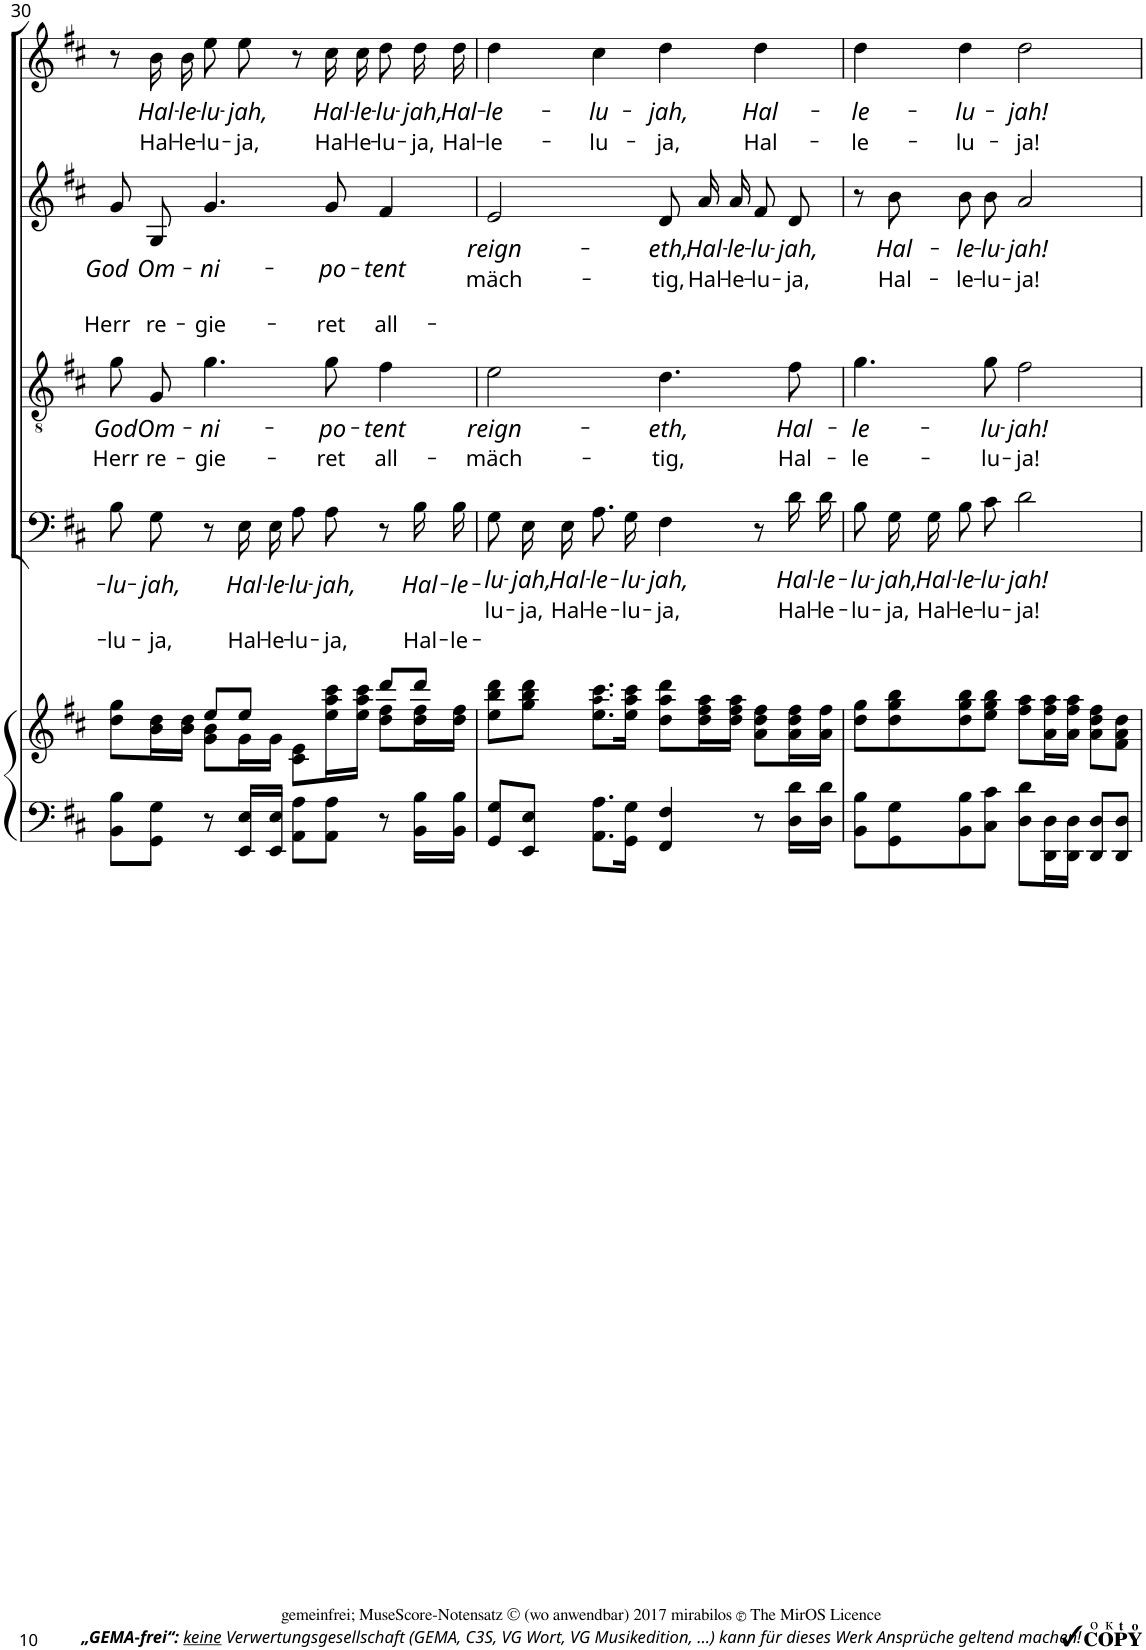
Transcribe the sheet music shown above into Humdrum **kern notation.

**kern	**kern	**kern	**text	**text	**kern	**text	**text	**kern	**text	**text	**kern	**text	**text
*part5	*part5	*part4	*part4	*part4	*part3	*part3	*part3	*part2	*part2	*part2	*part1	*part1	*part1
*staff6	*staff5	*staff4	*staff4	*staff4	*staff3	*staff3	*staff3	*staff2	*staff2	*staff2	*staff1	*staff1	*staff1
*I"Cembalo	*	*I"Baß	*	*	*I"Tenor	*	*	*I"Alt	*	*	*I"Sopran	*	*
!!LO:PB:g=z
*clefF4	*clefG2	*clefF4	*	*	*clefGv2	*	*	*clefG2	*	*	*clefG2	*	*
*k[f#c#]	*k[f#c#]	*k[f#c#]	*	*	*k[f#c#]	*	*	*k[f#c#]	*	*	*k[f#c#]	*	*
*M4/4	*M4/4	*M4/4	*	*	*M4/4	*	*	*M4/4	*	*	*M4/4	*	*
*met(c)	*met(c)	*met(c)	*	*	*met(c)	*	*	*met(c)	*	*	*met(c)	*	*
=30	=30	=30	=30	=30	=30	=30	=30	=30	=30	=30	=30	=30	=30
*	*^	*	*	*	*	*	*	*	*	*	*	*	*
!	!	!	!	!LO:LY:b	!LO:LY:b	!	!LO:LY:b	!LO:LY:b	!	!LO:LY:b	!LO:LY:b	!	!	!
8BB\ 8B\L	8dd\ 8gg\L	4ryy	8B\L	-lu-	-lu-	8g\L	God	Herr	8g/L	God	Herr	8r	.	.
!	!	!	!	!LO:LY:b	!LO:LY:b	!	!LO:LY:b	!LO:LY:b	!	!LO:LY:b	!LO:LY:b	!	!LO:LY:b	!LO:LY:b
8GG\ 8G\J	16b\ 16dd\L	.	8G\J	-jah,	-ja,	8G\J	Om-	re-	8G/J	Om-	re-	16b\LL	Hal-	Hal-
!	!	!	!	!	!	!	!	!	!	!	!	!	!LO:LY:b	!LO:LY:b
.	16b\ 16dd\JJ	.	.	.	.	.	.	.	.	.	.	16b\JJ	-le-	-le-
!	!	!	!	!	!	!	!LO:LY:b	!LO:LY:b	!	!LO:LY:b	!LO:LY:b	!	!LO:LY:b	!LO:LY:b
8r	8ee/L	8g\ 8b\L	8r	.	.	4.g\	-ni-	-gie-	4.g/	-ni-	-gie-	8ee\L	-lu-	-lu-
!	!	!	!	!LO:LY:b	!LO:LY:b	!	!	!	!	!	!	!	!LO:LY:b	!LO:LY:b
16EE/ 16E/LL	8ee/J	16g\L	16E\LL	Hal-	Hal-	.	.	.	.	.	.	8ee\J	-jah,	-ja,
!	!	!	!	!LO:LY:b	!LO:LY:b	!	!	!	!	!	!	!	!	!
16EE/ 16E/JJ	.	16g\JJ	16E\JJ	-le-	-le-	.	.	.	.	.	.	.	.	.
!	!	!	!	!LO:LY:b	!LO:LY:b	!	!	!	!	!	!	!	!	!
8AA\ 8A\L	8c#\ 8e\L	4ryy	8A\L	-lu-	-lu-	.	.	.	.	.	.	8r	.	.
!	!	!	!	!LO:LY:b	!LO:LY:b	!	!LO:LY:b	!LO:LY:b	!	!LO:LY:b	!LO:LY:b	!	!LO:LY:b	!LO:LY:b
8AA\ 8A\J	16ee\ 16aa\ 16ccc#\L	.	8A\J	-jah,	-ja,	8g\	-po-	-ret	8g/	-po-	-ret	16cc#\LL	Hal-	Hal-
!	!	!	!	!	!	!	!	!	!	!	!	!	!LO:LY:b	!LO:LY:b
.	16ee\ 16aa\ 16ccc#\JJ	.	.	.	.	.	.	.	.	.	.	16cc#\JJ	-le-	-le-
!	!	!	!	!	!	!	!LO:LY:b	!LO:LY:b	!	!LO:LY:b	!LO:LY:b	!	!LO:LY:b	!LO:LY:b
8r	8ddd/L	8dd\ 8ff#\L	8r	.	.	4f#\	-tent	all-	4f#/	-tent	all-	8dd\L	-lu-	-lu-
!	!	!	!	!LO:LY:b	!LO:LY:b	!	!	!	!	!	!	!	!LO:LY:b	!LO:LY:b
16BB\ 16B\LL	8ddd/J	16dd\ 16ff#\L	16B\LL	Hal-	Hal-	.	.	.	.	.	.	16dd\L	-jah,	-ja,
!	!	!	!	!LO:LY:b	!LO:LY:b	!	!	!	!	!	!	!	!LO:LY:b	!LO:LY:b
16BB\ 16B\JJ	.	16dd\ 16ff#\JJ	16B\JJ	-le-	-le-	.	.	.	.	.	.	16dd\JJ	Hal-	Hal-
=31	=31	=31	=31	=31	=31	=31	=31	=31	=31	=31	=31	=31	=31	=31
!	!	!	!	!LO:LY:b	!LO:LY:b	!	!LO:LY:b	!LO:LY:b	!	!LO:LY:b	!LO:LY:b	!	!LO:LY:b	!LO:LY:b
*	*v	*v	*	*	*	*	*	*	*	*	*	*	*	*
8GG/ 8G/L	8ee\ 8bb\ 8ddd\L	8G\L	-lu-	-lu-	2e\	reign-	-mäch-	2e/	reign-	-mäch-	4dd\	-le-	-le-
!	!	!	!LO:LY:b	!LO:LY:b	!	!	!	!	!	!	!	!	!
8EE/ 8E/J	8gg\ 8bb\ 8ddd\J	16E\L	-jah,	-ja,	.	.	.	.	.	.	.	.	.
!	!	!	!LO:LY:b	!LO:LY:b	!	!	!	!	!	!	!	!	!
.	.	16E\JJ	Hal-	Hal-	.	.	.	.	.	.	.	.	.
!	!	!	!LO:LY:b	!LO:LY:b	!	!	!	!	!	!	!	!LO:LY:b	!LO:LY:b
8.AA\ 8.A\L	8.ee\ 8.aa!\ 8.ccc#\L	8.A\L	-le-	-le-	.	.	.	.	.	.	4cc#\	-lu-	-lu-
!	!	!	!LO:LY:b	!LO:LY:b	!	!	!	!	!	!	!	!	!
16GG\ 16G\Jk	16ee\ 16aa\ 16ccc#\Jk	16G\Jk	-lu-	-lu-	.	.	.	.	.	.	.	.	.
!	!	!	!LO:LY:b	!LO:LY:b	!	!LO:LY:b	!LO:LY:b	!	!LO:LY:b	!LO:LY:b	!	!LO:LY:b	!LO:LY:b
4FF#/ 4F#/	8dd\ 8aa\ 8ddd\L	4F#\	-jah,	-ja,	4.d\	-eth,	-tig,	8d/L	-eth,	-tig,	4dd\	-jah,	-ja,
!	!	!	!	!	!	!	!	!	!LO:LY:b	!LO:LY:b	!	!	!
.	16dd\ 16ff#\ 16aa\L	.	.	.	.	.	.	16a/L	Hal-	Hal-	.	.	.
!	!	!	!	!	!	!	!	!	!LO:LY:b	!LO:LY:b	!	!	!
.	16dd\ 16ff#\ 16aa\JJ	.	.	.	.	.	.	16a/JJ	-le-	-le-	.	.	.
!	!	!	!	!	!	!	!	!	!LO:LY:b	!LO:LY:b	!	!LO:LY:b	!LO:LY:b
8r	8a\ 8dd\ 8ff#\L	8r	.	.	.	.	.	8f#/L	-lu-	-lu-	4dd\	Hal-	Hal-
!	!	!	!LO:LY:b	!LO:LY:b	!	!LO:LY:b	!LO:LY:b	!	!LO:LY:b	!LO:LY:b	!	!	!
16D\ 16d\LL	16a\ 16dd\ 16ff#\L	16d\LL	Hal-	Hal-	8f#\	Hal-	Hal-	8d/J	-jah,	-ja,	.	.	.
!	!	!	!LO:LY:b	!LO:LY:b	!	!	!	!	!	!	!	!	!
16D\ 16d\JJ	16a\ 16ff#\JJ	16d\JJ	-le-	-le-	.	.	.	.	.	.	.	.	.
=32	=32	=32	=32	=32	=32	=32	=32	=32	=32	=32	=32	=32	=32
!	!	!	!LO:LY:b	!LO:LY:b	!	!LO:LY:b	!LO:LY:b	!	!	!	!	!LO:LY:b	!LO:LY:b
8BB\ 8B\L	8dd\ 8gg\L	8B\L	-lu-	-lu-	4.g\	-le-	-le-	8r	.	.	4dd\	-le-	-le-
!	!	!	!LO:LY:b	!LO:LY:b	!	!	!	!	!LO:LY:b	!LO:LY:b	!	!	!
8GG\ 8G\	8dd\ 8gg\ 8bb\	16G\L	-jah,	-ja,	.	.	.	8b\	Hal-	Hal-	.	.	.
!	!	!	!LO:LY:b	!LO:LY:b	!	!	!	!	!	!	!	!	!
.	.	16G\JJ	Hal-	Hal-	.	.	.	.	.	.	.	.	.
!	!	!	!LO:LY:b	!LO:LY:b	!	!	!	!	!LO:LY:b	!LO:LY:b	!	!LO:LY:b	!LO:LY:b
8BB\ 8B\	8dd\ 8gg\ 8bb\	8B\L	-le-	-le-	.	.	.	8b\L	-le-	-le-	4dd\	-lu-	-lu-
!	!	!	!LO:LY:b	!LO:LY:b	!	!LO:LY:b	!LO:LY:b	!	!LO:LY:b	!LO:LY:b	!	!	!
8C#\ 8c#\J	8ee\ 8gg\ 8bb\J	8c#\J	-lu-	-lu-	8g\	-lu-	-lu-	8b\J	-lu-	-lu-	.	.	.
!	!	!	!LO:LY:b	!LO:LY:b	!	!LO:LY:b	!LO:LY:b	!	!LO:LY:b	!LO:LY:b	!	!LO:LY:b	!LO:LY:b
8D\ 8d\L	8ff#\ 8aa\L	2d\	-jah!	-ja!	2f#\	-jah!	-ja!	2a/	-jah!	-ja!	2dd\	-jah!	-ja!
16DD\ 16D\L	16a\ 16ff#\ 16aa\L	.	.	.	.	.	.	.	.	.	.	.	.
16DD\ 16D\JJ	16a\ 16ff#\ 16aa\JJ	.	.	.	.	.	.	.	.	.	.	.	.
8DD/ 8D/L	8a\ 8dd\ 8ff#\L	.	.	.	.	.	.	.	.	.	.	.	.
8DD/ 8D/J	8f#\ 8a\ 8dd\J	.	.	.	.	.	.	.	.	.	.	.	.
=	=	=	=	=	=	=	=	=	=	=	=	=	=
*-	*-	*-	*-	*-	*-	*-	*-	*-	*-	*-	*-	*-	*-
